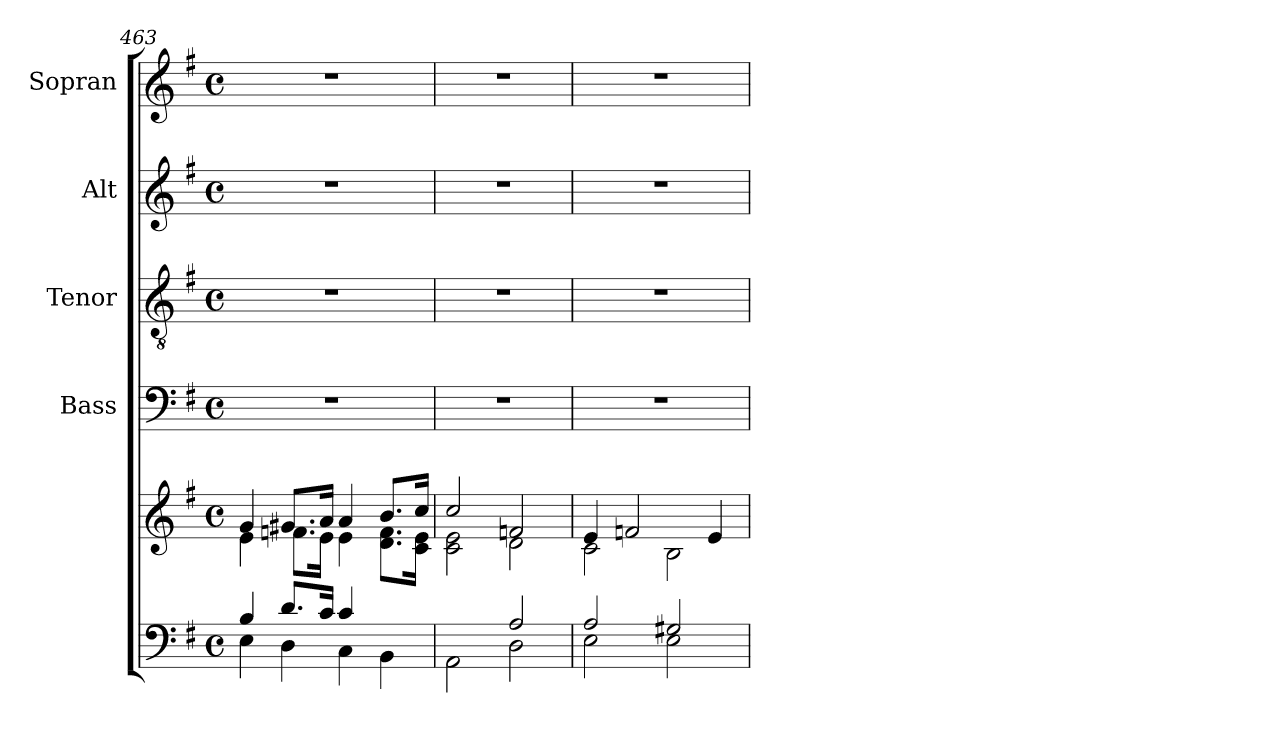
**kern	**kern	**kern	**kern	**kern	**kern
*part5	*part5	*part4	*part3	*part2	*part1
*staff6	*staff5	*staff4	*staff3	*staff2	*staff1
*	*	*I"Bass	*I"Tenor	*I"Alt	*I"Sopran
*	*	*I'B.	*I'T.	*I'A.	*I'S.
*clefF4	*clefG2	*clefF4	*clefGv2	*clefG2	*clefG2
*k[f#]	*k[f#]	*k[f#]	*k[f#]	*k[f#]	*k[f#]
*G:	*G:	*G:	*G:	*G:	*G:
*M4/4	*M4/4	*M4/4	*M4/4	*M4/4	*M4/4
*met(c)	*met(c)	*met(c)	*met(c)	*met(c)	*met(c)
=463	=463	=463	=463	=463	=463
*^	*^	*	*	*	*
4B/	4E\	4g/	4e\	1r	1r	1r	1r
8.d/L	4D\	8.g#X/L	8.f\L	.	.	.	.
16c/Jk	.	16a/Jk	16e\Jk	.	.	.	.
4c/	4C\	4a/	4e\	.	.	.	.
4ryy	4BB\	8.b/L	8.d\ 8.f\L	.	.	.	.
.	.	16cc/Jk	16c\ 16e\Jk	.	.	.	.
=464	=464	=464	=464	=464	=464	=464	=464
2ryy	2AA\	2cc/	2c\ 2e\	1r	1r	1r	1r
2A/	2D\	2fn/	2d\	.	.	.	.
=465	=465	=465	=465	=465	=465	=465	=465
2A/	2E\	4e/	2c\	1r	1r	1r	1r
.	.	2fn/	.	.	.	.	.
2G#X/	2E\	.	2B\	.	.	.	.
.	.	4e/	.	.	.	.	.
*v	*v	*	*	*	*	*	*
*	*v	*v	*	*	*	*
=	=	=	=	=	=
*-	*-	*-	*-	*-	*-
